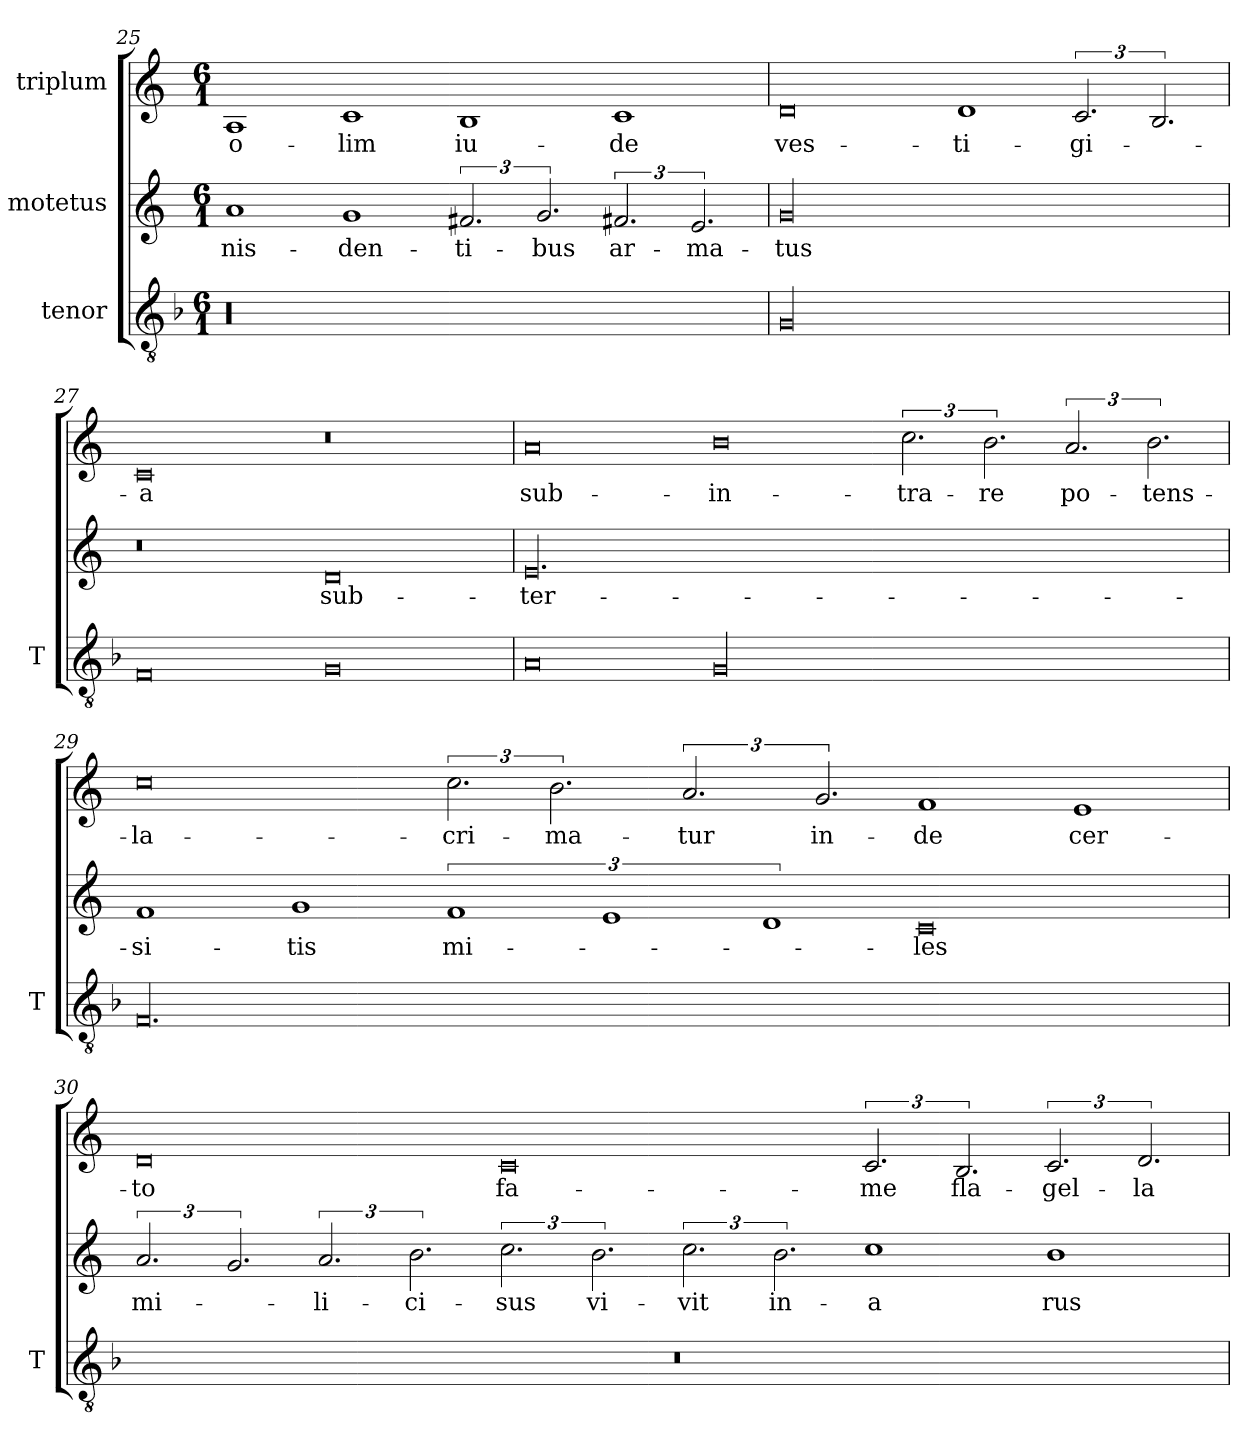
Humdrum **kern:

**kern	**kern	**text	**kern	**text
*part3	*part2	*part2	*part1	*part1
*staff3	*staff2	*staff2	*staff1	*staff1
*I"tenor	*I"motetus	*	*I"triplum	*
*I'T	*	*	*	*
*clefGv2	*clefG2	*	*clefG2	*
*k[b-]	*k[]	*	*k[]	*
*F:	*C:	*	*C:	*
*M6/1	*M6/1	*	*M6/1	*
=25	=25	=25	=25	=25
00r	1a/	nis-	1A/	o-
.	1g/	den-	1c/	-lim
.	3.f#X/	-ti-	1B/	iu-
.	3.g/	-bus	.	.
.	3.f#X/	ar-	1c/	-de
.	3.e/	-ma-	.	.
=26	=26	=26	=26	=26
00G/	00g/	-tus	0d/	ves-
.	.	.	1d/	-ti-
.	.	.	3.c/	-gi-
.	.	.	3.B/	.
=27	=27	=27	=27	=27
0F/	0r	.	0c/	-a
0G/	0d/	sub-	0r	.
=28	=28	=28	=28	=28
0A/	00.e/	ter-	0a/	sub-
00G/	.	.	0b\	in-
.	.	.	3.cc\	-tra-
.	.	.	3.b\	-re
.	.	.	3.a/	po-
.	.	.	3.b\	tens-
=29	=29	=29	=29	=29
00.F/	1f/	-si-	0cc\	la-
.	1g/	-tis	.	.
.	3%2f/	mi-	3.cc\	-cri-
.	.	.	3.b\	-ma-
.	3%2e/	.	.	.
.	.	.	3.a/	-tur
.	3%2d/	.	.	.
.	.	.	3.g/	in-
.	0c/	-les	1f/	-de
.	.	.	1e/	cer-
=30	=30	=30	=30	=30
00.r	3.a/	mi-	0d/	-to
.	3.g/	.	.	.
.	3.a/	-li-	.	.
.	3.b\	-ci-	.	.
.	3.cc\	-sus	0c/	fa-
.	3.b\	vi-	.	.
.	3.cc\	-vit	.	.
.	3.b\	in-	.	.
.	1cc\	-a	3.c/	-me
.	.	.	3.B/	fla-
.	1b\	rus-	3.c/	-gel-
.	.	.	3.d/	-la-
=	=	=	=	=
*-	*-	*-	*-	*-
